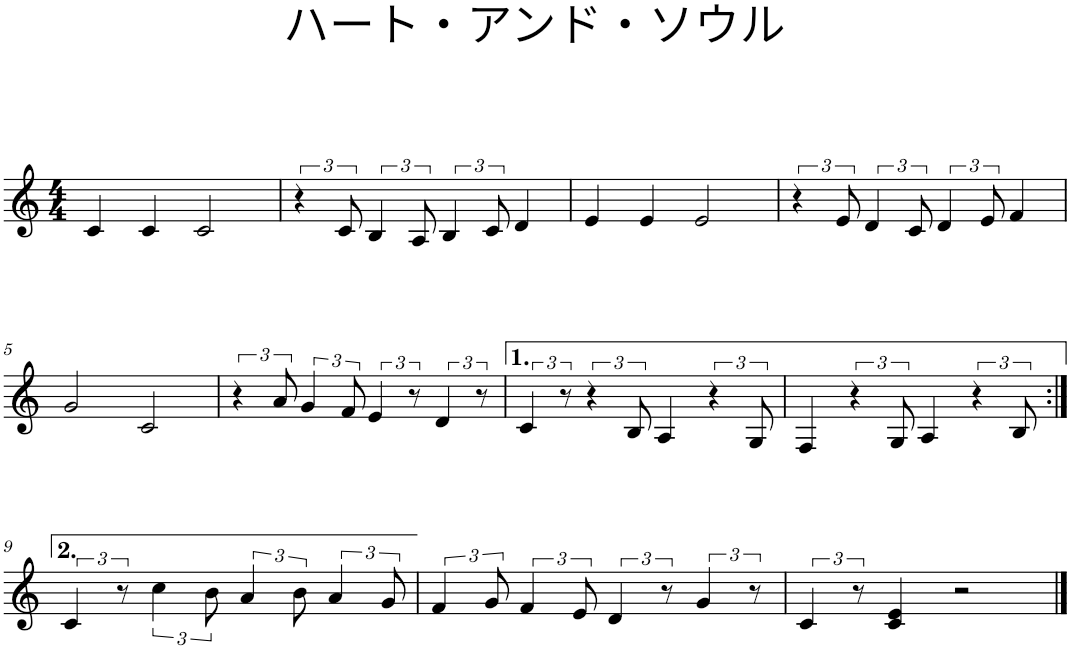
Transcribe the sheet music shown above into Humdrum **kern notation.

**kern
*part1
*staff1
*I"Piano
*I'Pno.
*clefG2
*k[]
*M4/4
=1
4c/
4c/
2c/
=2
6r
12c/
6B/
12A/
6B/
12c/
4d/
=3
4e/
4e/
2e/
=4
6r
12e/
6d/
12c/
6d/
12e/
4f/
!!LO:LB:g=z
=5
2g/
2c/
=6
6r
12a/
6g/
12f/
6e/
12r
6d/
12r
=7
6c/
4r
12B/
4A/
6r
12G/
=8
4F/
6r
12G/
4A/
6r
12B/
!!LO:LB:g=z
=9:|!
6c/
12r
6cc\
12b\
6a/
12b\
6a/
12g/
=10
6f/
12g/
6f/
12e/
6d/
12r
6g/
12r
=11
6c/
12r
4c/ 4e/
2r
==
*-
